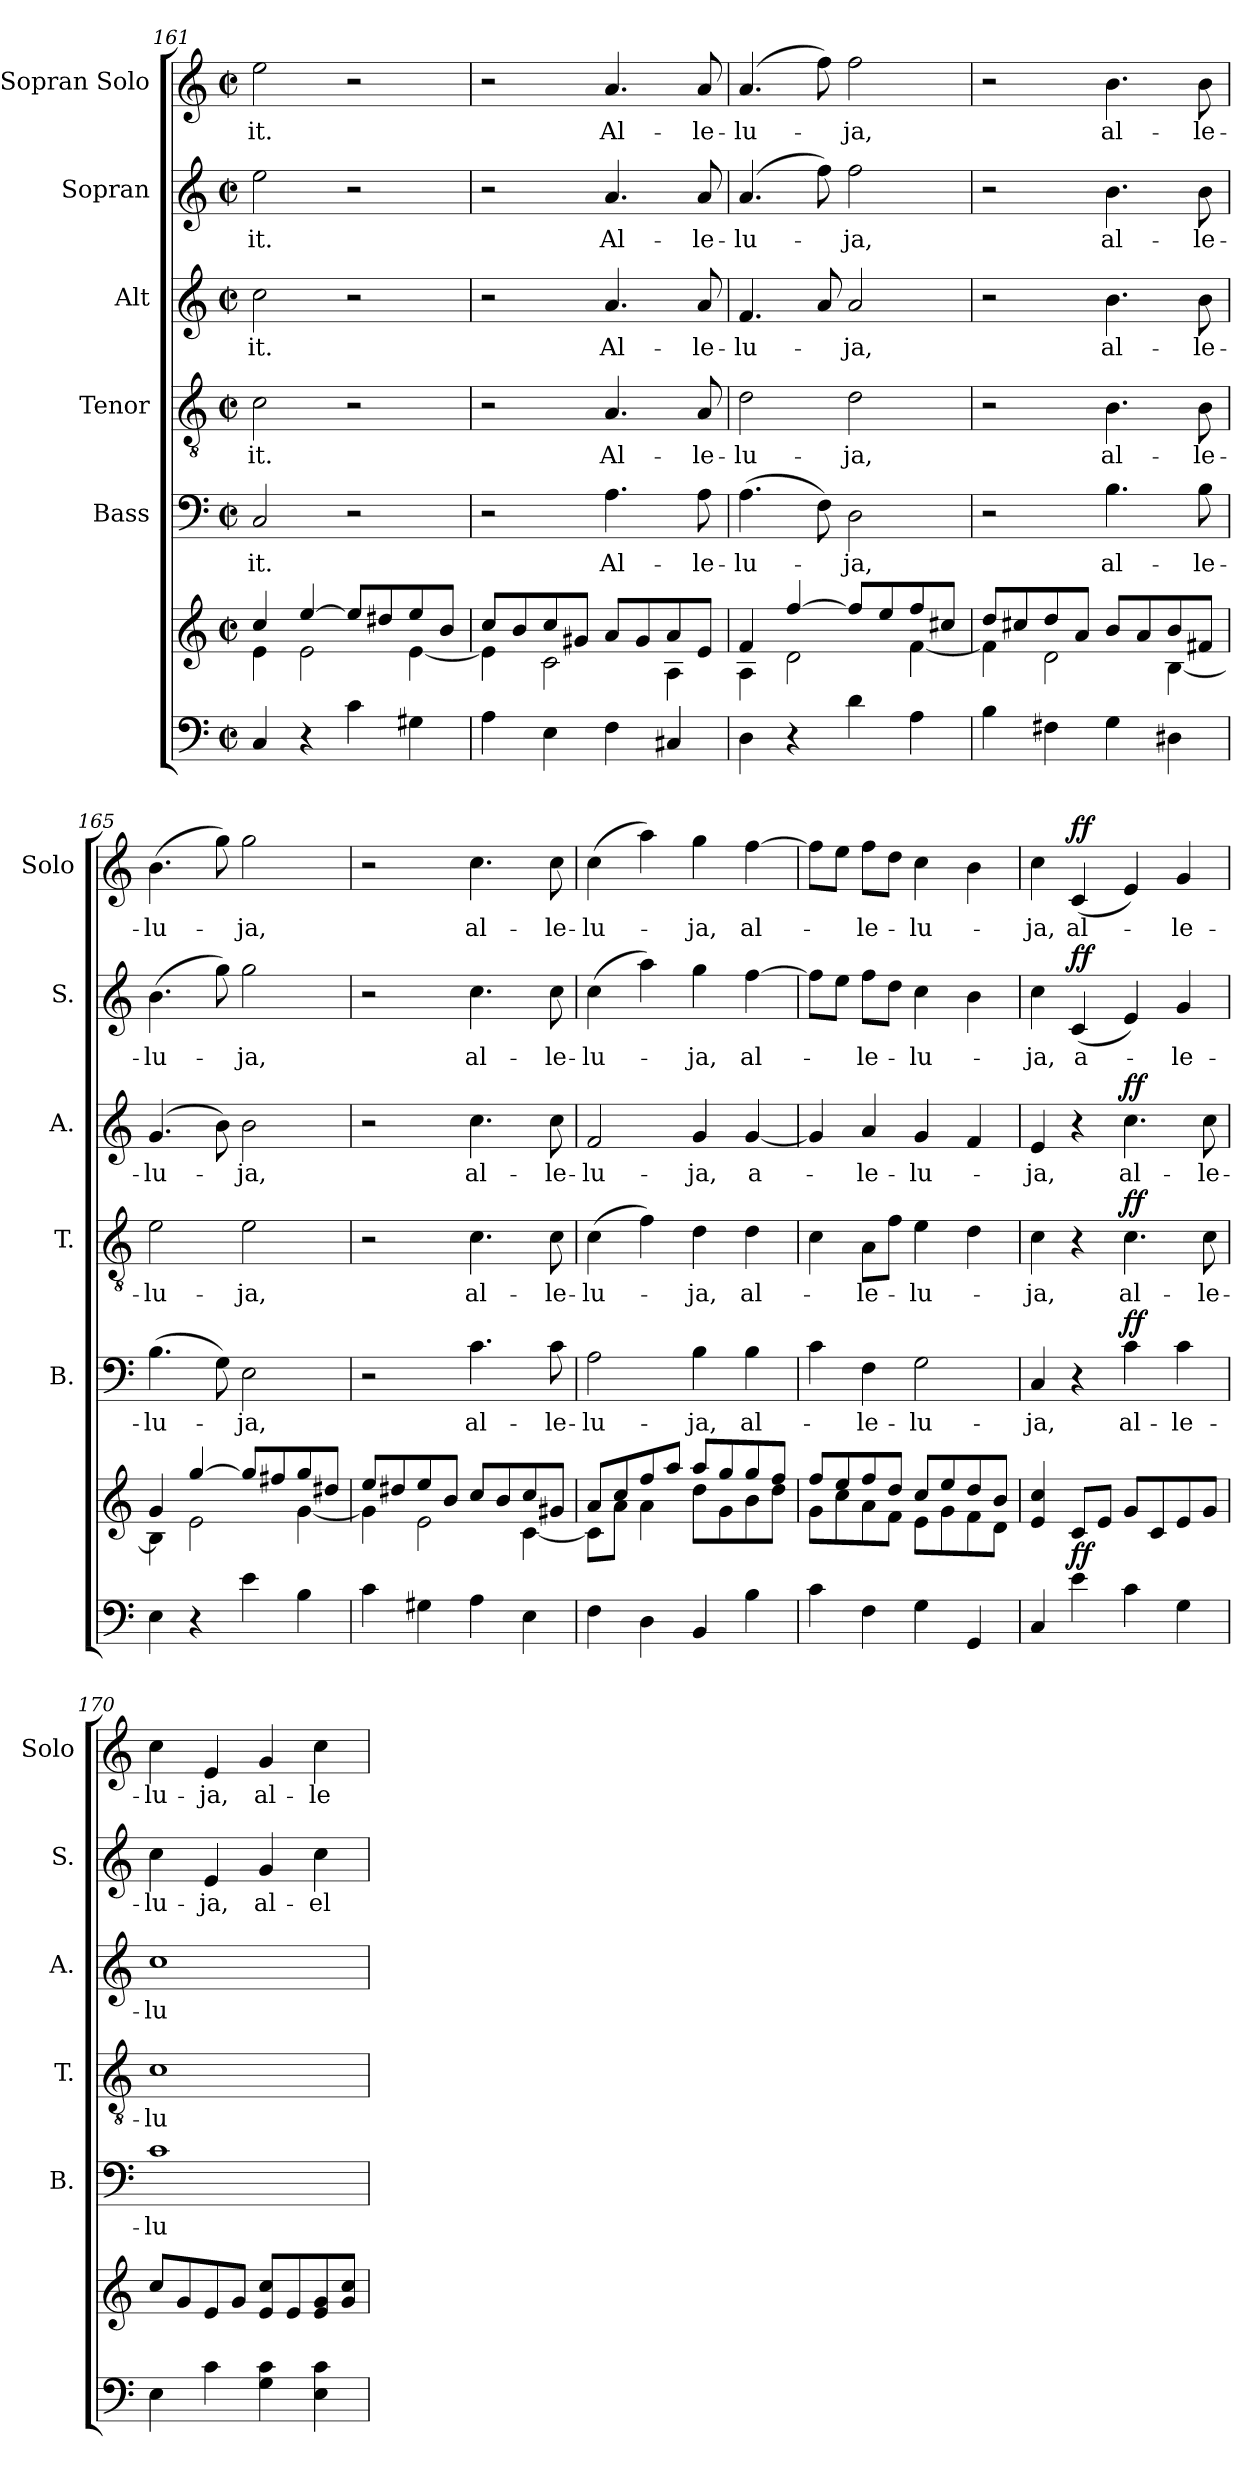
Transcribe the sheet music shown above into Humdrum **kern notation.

**kern	**kern	**dynam	**kern	**text	**dynam	**kern	**text	**dynam	**kern	**text	**dynam	**kern	**text	**dynam	**kern	**text	**dynam
*part6	*part6	*part6	*part5	*part5	*part5	*part4	*part4	*part4	*part3	*part3	*part3	*part2	*part2	*part2	*part1	*part1	*part1
*staff7	*staff6	*staff6/7	*staff5	*staff5	*staff5	*staff4	*staff4	*staff4	*staff3	*staff3	*staff3	*staff2	*staff2	*staff2	*staff1	*staff1	*staff1
*	*	*	*I"Bass	*	*	*I"Tenor	*	*	*I"Alt	*	*	*I"Sopran	*	*	*I"Sopran Solo	*	*
*	*	*	*I'B.	*	*	*I'T.	*	*	*I'A.	*	*	*I'S.	*	*	*I'Solo	*	*
*clefF4	*clefG2	*	*clefF4	*	*	*clefGv2	*	*	*clefG2	*	*	*clefG2	*	*	*clefG2	*	*
*k[]	*k[]	*	*k[]	*	*	*k[]	*	*	*k[]	*	*	*k[]	*	*	*k[]	*	*
*C:	*C:	*	*C:	*	*	*C:	*	*	*C:	*	*	*C:	*	*	*C:	*	*
*M2/2	*M2/2	*	*M2/2	*	*	*M2/2	*	*	*M2/2	*	*	*M2/2	*	*	*M2/2	*	*
*met(c|)	*met(c|)	*	*met(c|)	*	*	*met(c|)	*	*	*met(c|)	*	*	*met(c|)	*	*	*met(c|)	*	*
=161	=161	=161	=161	=161	=161	=161	=161	=161	=161	=161	=161	=161	=161	=161	=161	=161	=161
*	*^	*	*	*	*	*	*	*	*	*	*	*	*	*	*	*	*
!	!	!	!	!	!LO:LY:b	!	!	!LO:LY:b	!	!	!LO:LY:b	!	!	!LO:LY:b	!	!	!LO:LY:b	!
4C/	4cc/	4e\	.	2C/	-it.	.	2c\	-it.	.	2cc\	-it.	.	2ee\	-it.	.	2ee\	-it.	.
4r	[>4ee/	2e\	.	.	.	.	.	.	.	.	.	.	.	.	.	.	.	.
4c\	8ee/L]	.	.	2r	.	.	2r	.	.	2r	.	.	2r	.	.	2r	.	.
.	8dd#X/	.	.	.	.	.	.	.	.	.	.	.	.	.	.	.	.	.
4G#X\	8ee/	[<4e\	.	.	.	.	.	.	.	.	.	.	.	.	.	.	.	.
.	8b/J	.	.	.	.	.	.	.	.	.	.	.	.	.	.	.	.	.
=162	=162	=162	=162	=162	=162	=162	=162	=162	=162	=162	=162	=162	=162	=162	=162	=162	=162	=162
4A\	8cc/L	4e\]	.	2r	.	.	2r	.	.	2r	.	.	2r	.	.	2r	.	.
.	8b/	.	.	.	.	.	.	.	.	.	.	.	.	.	.	.	.	.
4E\	8cc/	2c\	.	.	.	.	.	.	.	.	.	.	.	.	.	.	.	.
.	8g#X/J	.	.	.	.	.	.	.	.	.	.	.	.	.	.	.	.	.
!	!	!	!	!	!LO:LY:b	!	!	!LO:LY:b	!	!	!LO:LY:b	!	!	!LO:LY:b	!	!	!LO:LY:b	!
4F\	8a/L	.	.	4.A\	Al-	.	4.A/	Al-	.	4.a/	Al-	.	4.a/	Al-	.	4.a/	Al-	.
.	8g#/	.	.	.	.	.	.	.	.	.	.	.	.	.	.	.	.	.
4C#X/	8a/	4A\	.	.	.	.	.	.	.	.	.	.	.	.	.	.	.	.
!	!	!	!	!	!LO:LY:b	!	!	!LO:LY:b	!	!	!LO:LY:b	!	!	!LO:LY:b	!	!	!LO:LY:b	!
.	8e/J	.	.	8A\	-le-	.	8A/	-le-	.	8a/	-le-	.	8a/	-le-	.	8a/	-le-	.
=163	=163	=163	=163	=163	=163	=163	=163	=163	=163	=163	=163	=163	=163	=163	=163	=163	=163	=163
!	!	!	!	!	!LO:LY:b	!	!	!LO:LY:b	!	!	!LO:LY:b	!	!	!LO:LY:b	!	!	!LO:LY:b	!
4D\	4f/	4A\	.	(>4.A\	-lu-	.	2d\	-lu-	.	4.f/	-lu-	.	(4.a/	-lu-	.	(4.a/	-lu-	.
4r	[>4ff/	2d\	.	.	.	.	.	.	.	.	.	.	.	.	.	.	.	.
.	.	.	.	8F\)	.	.	.	.	.	8a/	.	.	8ff\)	.	.	8ff\)	.	.
!	!	!	!	!	!LO:LY:b	!	!	!LO:LY:b	!	!	!LO:LY:b	!	!	!LO:LY:b	!	!	!LO:LY:b	!
4d\	8ff/L]	.	.	2D\	-ja,	.	2d\	-ja,	.	2a/	-ja,	.	2ff\	-ja,	.	2ff\	-ja,	.
.	8ee/	.	.	.	.	.	.	.	.	.	.	.	.	.	.	.	.	.
4A\	8ff/	[<4f\	.	.	.	.	.	.	.	.	.	.	.	.	.	.	.	.
.	8cc#X/J	.	.	.	.	.	.	.	.	.	.	.	.	.	.	.	.	.
!!LO:PB:g=z
=164	=164	=164	=164	=164	=164	=164	=164	=164	=164	=164	=164	=164	=164	=164	=164	=164	=164	=164
4B\	8dd/L	4f\]	.	2r	.	.	2r	.	.	2r	.	.	2r	.	.	2r	.	.
.	8cc#X/	.	.	.	.	.	.	.	.	.	.	.	.	.	.	.	.	.
4F#X\	8dd/	2d\	.	.	.	.	.	.	.	.	.	.	.	.	.	.	.	.
.	8a/J	.	.	.	.	.	.	.	.	.	.	.	.	.	.	.	.	.
!	!	!	!	!	!LO:LY:b	!	!	!LO:LY:b	!	!	!LO:LY:b	!	!	!LO:LY:b	!	!	!LO:LY:b	!
4G\	8b/L	.	.	4.B\	al-	.	4.B\	al-	.	4.b\	al-	.	4.b\	al-	.	4.b\	al-	.
.	8a/	.	.	.	.	.	.	.	.	.	.	.	.	.	.	.	.	.
4D#X\	8b/	[<4B\	.	.	.	.	.	.	.	.	.	.	.	.	.	.	.	.
!	!	!	!	!	!LO:LY:b	!	!	!LO:LY:b	!	!	!LO:LY:b	!	!	!LO:LY:b	!	!	!LO:LY:b	!
.	8f#X/J	.	.	8B\	-le-	.	8B\	-le-	.	8b\	-le-	.	8b\	-le-	.	8b\	-le-	.
=165	=165	=165	=165	=165	=165	=165	=165	=165	=165	=165	=165	=165	=165	=165	=165	=165	=165	=165
!	!	!	!	!	!LO:LY:b	!	!	!LO:LY:b	!	!	!LO:LY:b	!	!	!LO:LY:b	!	!	!LO:LY:b	!
4E\	4g/	4B\]	.	(>4.B\	-lu-	.	2e\	-lu-	.	(4.g/	-lu-	.	(>4.b\	-lu-	.	(>4.b\	-lu-	.
4r	[>4gg/	2e\	.	.	.	.	.	.	.	.	.	.	.	.	.	.	.	.
.	.	.	.	8G\)	.	.	.	.	.	8b\)	.	.	8gg\)	.	.	8gg\)	.	.
!	!	!	!	!	!LO:LY:b	!	!	!LO:LY:b	!	!	!LO:LY:b	!	!	!LO:LY:b	!	!	!LO:LY:b	!
4e\	8gg/L]	.	.	2E\	-ja,	.	2e\	-ja,	.	2b\	-ja,	.	2gg\	-ja,	.	2gg\	-ja,	.
.	8ff#X/	.	.	.	.	.	.	.	.	.	.	.	.	.	.	.	.	.
4B\	8gg/	[<4g\	.	.	.	.	.	.	.	.	.	.	.	.	.	.	.	.
.	8dd#X/J	.	.	.	.	.	.	.	.	.	.	.	.	.	.	.	.	.
=166	=166	=166	=166	=166	=166	=166	=166	=166	=166	=166	=166	=166	=166	=166	=166	=166	=166	=166
4c\	8ee/L	4g\]	.	2r	.	.	2r	.	.	2r	.	.	2r	.	.	2r	.	.
.	8dd#X/	.	.	.	.	.	.	.	.	.	.	.	.	.	.	.	.	.
4G#X\	8ee/	2e\	.	.	.	.	.	.	.	.	.	.	.	.	.	.	.	.
.	8b/J	.	.	.	.	.	.	.	.	.	.	.	.	.	.	.	.	.
!	!	!	!	!	!LO:LY:b	!	!	!LO:LY:b	!	!	!LO:LY:b	!	!	!LO:LY:b	!	!	!LO:LY:b	!
4A\	8cc/L	.	.	4.c\	al-	.	4.c\	al-	.	4.cc\	al-	.	4.cc\	al-	.	4.cc\	al-	.
.	8b/	.	.	.	.	.	.	.	.	.	.	.	.	.	.	.	.	.
4E\	8cc/	[<4c\	.	.	.	.	.	.	.	.	.	.	.	.	.	.	.	.
!	!	!	!	!	!LO:LY:b	!	!	!LO:LY:b	!	!	!LO:LY:b	!	!	!LO:LY:b	!	!	!LO:LY:b	!
.	8g#X/J	.	.	8c\	-le-	.	8c\	-le-	.	8cc\	-le-	.	8cc\	-le-	.	8cc\	-le-	.
=167	=167	=167	=167	=167	=167	=167	=167	=167	=167	=167	=167	=167	=167	=167	=167	=167	=167	=167
!	!	!	!	!	!LO:LY:b	!	!	!LO:LY:b	!	!	!LO:LY:b	!	!	!LO:LY:b	!	!	!LO:LY:b	!
4F\	8a/L	8c\L]	.	2A\	-lu-	.	(>4c\	-lu-	.	2f/	-lu-	.	(>4cc\	-lu-	.	(>4cc\	-lu-	.
.	8cc/	8a\J	.	.	.	.	.	.	.	.	.	.	.	.	.	.	.	.
4D\	8ff/	4a\	.	.	.	.	4f\)	.	.	.	.	.	4aa\)	.	.	4aa\)	.	.
.	8aa/J	.	.	.	.	.	.	.	.	.	.	.	.	.	.	.	.	.
!	!	!	!	!	!LO:LY:b	!	!	!LO:LY:b	!	!	!LO:LY:b	!	!	!LO:LY:b	!	!	!LO:LY:b	!
4BB/	8aa/L	8dd\L	.	4B\	-ja,	.	4d\	-ja,	.	4g/	-ja,	.	4gg\	-ja,	.	4gg\	-ja,	.
.	8gg/	8g\	.	.	.	.	.	.	.	.	.	.	.	.	.	.	.	.
!	!	!	!	!	!LO:LY:b	!	!	!LO:LY:b	!	!	!LO:LY:b	!	!	!LO:LY:b	!	!	!LO:LY:b	!
4B\	8gg/	8b\	.	4B\	al-	.	4d\	al-	.	[4g/	a-	.	[4ff\	al-	.	[4ff\	al-	.
.	8ff/J	8dd\J	.	.	.	.	.	.	.	.	.	.	.	.	.	.	.	.
=168	=168	=168	=168	=168	=168	=168	=168	=168	=168	=168	=168	=168	=168	=168	=168	=168	=168	=168
4c\	8ff/L	8g\L	.	4c\	.	.	4c\	.	.	4g/]	.	.	8ff\L]	.	.	8ff\L]	.	.
.	8ee/	8cc\	.	.	.	.	.	.	.	.	.	.	8ee\J	.	.	8ee\J	.	.
!	!	!	!	!	!LO:LY:b	!	!	!LO:LY:b	!	!	!LO:LY:b	!	!	!LO:LY:b	!	!	!LO:LY:b	!
4F\	8ff/	8a\	.	4F\	-le-	.	8A\L	-le-	.	4a/	-le-	.	8ff\L	-le-	.	8ff\L	-le-	.
.	8dd/J	8f\J	.	.	.	.	8f\J	.	.	.	.	.	8dd\J	.	.	8dd\J	.	.
!	!	!	!	!	!LO:LY:b	!	!	!LO:LY:b	!	!	!LO:LY:b	!	!	!LO:LY:b	!	!	!LO:LY:b	!
4G\	8cc/L	8e\L	.	2G\	-lu-	.	4e\	-lu-	.	4g/	-lu-	.	4cc\	-lu-	.	4cc\	-lu-	.
.	8ee/	8g\	.	.	.	.	.	.	.	.	.	.	.	.	.	.	.	.
4GG/	8dd/	8f\	.	.	.	.	4d\	.	.	4f/	.	.	4b\	.	.	4b\	.	.
.	8b/J	8d\J	.	.	.	.	.	.	.	.	.	.	.	.	.	.	.	.
=169	=169	=169	=169	=169	=169	=169	=169	=169	=169	=169	=169	=169	=169	=169	=169	=169	=169	=169
!	!	!	!	!	!LO:LY:b	!	!	!LO:LY:b	!	!	!LO:LY:b	!	!	!LO:LY:b	!	!	!LO:LY:b	!
*	*v	*v	*	*	*	*	*	*	*	*	*	*	*	*	*	*	*	*
4C/	4e/ 4cc/	.	4C/	-ja,	.	4c\	-ja,	.	4e/	-ja,	.	4cc\	-ja,	.	4cc\	-ja,	.
!	!	!LO:DY:b	!	!	!	!	!	!	!	!	!	!	!LO:LY:b	!LO:DY:a	!	!LO:LY:b	!LO:DY:a
4e\	8c/L	ff	4r	.	.	4r	.	.	4r	.	.	(<4c/	a-	ff	(<4c/	al-	ff
.	8e/J	.	.	.	.	.	.	.	.	.	.	.	.	.	.	.	.
!	!	!	!	!LO:LY:b	!LO:DY:a	!	!LO:LY:b	!LO:DY:a	!	!LO:LY:b	!LO:DY:a	!	!	!	!	!	!
4c\	8g/L	.	4c\	al-	ff	4.c\	al-	ff	4.cc\	al-	ff	4e/)	.	.	4e/)	.	.
.	8c/	.	.	.	.	.	.	.	.	.	.	.	.	.	.	.	.
!	!	!	!	!LO:LY:b	!	!	!	!	!	!	!	!	!LO:LY:b	!	!	!LO:LY:b	!
4G\	8e/	.	4c\	-le-	.	.	.	.	.	.	.	4g/	-le-	.	4g/	-le-	.
!	!	!	!	!	!	!	!LO:LY:b	!	!	!LO:LY:b	!	!	!	!	!	!	!
.	8g/J	.	.	.	.	8c\	-le-	.	8cc\	-le-	.	.	.	.	.	.	.
!!LO:LB:g=z
=170	=170	=170	=170	=170	=170	=170	=170	=170	=170	=170	=170	=170	=170	=170	=170	=170	=170
!	!	!	!	!LO:LY:b	!	!	!LO:LY:b	!	!	!LO:LY:b	!	!	!LO:LY:b	!	!	!LO:LY:b	!
4E\	8cc/L	.	1c	-lu-	.	1c	-lu-	.	1cc	-lu-	.	4cc\	-lu-	.	4cc\	-lu-	.
.	8g/	.	.	.	.	.	.	.	.	.	.	.	.	.	.	.	.
!	!	!	!	!	!	!	!	!	!	!	!	!	!LO:LY:b	!	!	!LO:LY:b	!
4c\	8e/	.	.	.	.	.	.	.	.	.	.	4e/	-ja,	.	4e/	-ja,	.
.	8g/J	.	.	.	.	.	.	.	.	.	.	.	.	.	.	.	.
!	!	!	!	!	!	!	!	!	!	!	!	!	!LO:LY:b	!	!	!LO:LY:b	!
4G\ 4c\	8e/ 8cc/L	.	.	.	.	.	.	.	.	.	.	4g/	al-	.	4g/	al-	.
.	8e/	.	.	.	.	.	.	.	.	.	.	.	.	.	.	.	.
!	!	!	!	!	!	!	!	!	!	!	!	!	!LO:LY:b	!	!	!LO:LY:b	!
4E\ 4c\	8e/ 8g/	.	.	.	.	.	.	.	.	.	.	4cc\	-el-	.	4cc\	-le-	.
.	8g/ 8cc/J	.	.	.	.	.	.	.	.	.	.	.	.	.	.	.	.
=	=	=	=	=	=	=	=	=	=	=	=	=	=	=	=	=	=
*-	*-	*-	*-	*-	*-	*-	*-	*-	*-	*-	*-	*-	*-	*-	*-	*-	*-
